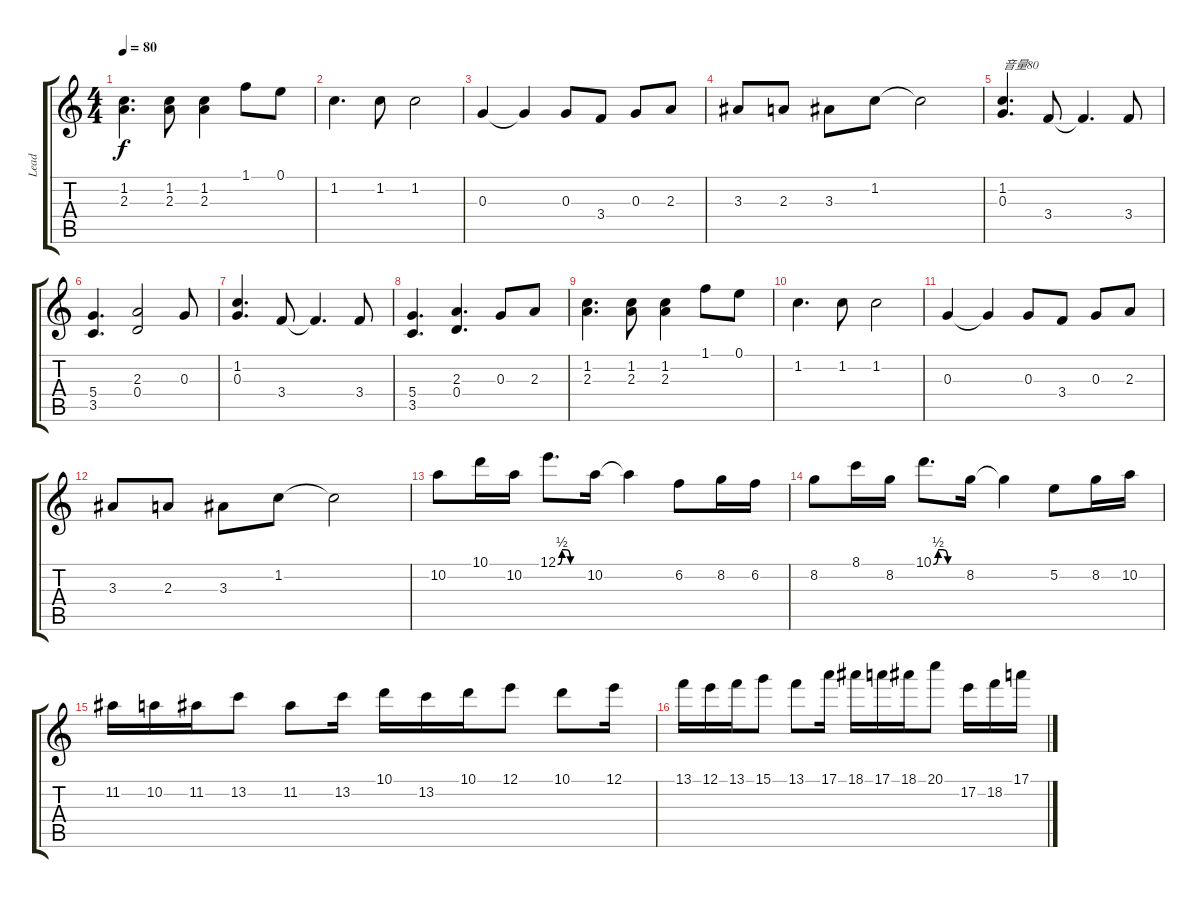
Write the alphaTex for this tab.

\track ("Lead" "Lead") {instrument overdrivenguitar}
\staff {score tabs}
\tuning (E4 B3 G3 D3 A2 E2) {hide}
\ts (4 4)
\tempo 80
\clef g2
\ks c
(1.2 2.3).4{d dy f} (1.2 2.3).8 (1.2 2.3).4 1.1.8 0.1.8 |
1.2.4{d} 1.2.8 1.2.2 |
0.3.4 0.3{t}.4 0.3.8 3.4.8 0.3.8 2.3.8 |
3.3.8 2.3.8 3.3.8 1.2.8 1.2{t}.2 |
(1.2 0.3).4{d txt "音量80"} 3.4.8 3.4{t}.4{d} 3.4.8 |
(5.4 3.5).4{d} (2.3 0.4).2 0.3.8 |
(1.2 0.3).4{d} 3.4.8 3.4{t}.4{d} 3.4.8 |
(5.4 3.5).4{d} (2.3 0.4).4{d} 0.3.8 2.3.8 |
(1.2 2.3).4{d} (1.2 2.3).8 (1.2 2.3).4 1.1.8 0.1.8 |
1.2.4{d} 1.2.8 1.2.2 |
0.3.4 0.3{t}.4 0.3.8 3.4.8 0.3.8 2.3.8 |
3.3.8 2.3.8 3.3.8 1.2.8 1.2{t}.2 |
10.2.8 10.1.16 10.2.16 12.1{be (custom 0 0 10 2 20 2 30 0 60 0)}.8{d} 10.2.16 10.2{t}.4 6.2.8 8.2.16 6.2.16 |
8.2.8 8.1.16 8.2.16 10.1{be (custom 0 0 10 2 20 2 30 0 60 0)}.8{d} 8.2.16 8.2{t}.4 5.2.8 8.2.16 10.2.16 |
11.2.16 10.2.16 11.2.16 13.2.8 11.2.8 13.2.16 10.1.16 13.2.16 10.1.16 12.1.8 10.1.8 12.1.16 |
13.1.16 12.1.16 13.1.16 15.1.8 13.1.8 17.1.16 18.1.16 17.1.16 18.1.16 20.1.8 17.2.16 18.2.16 17.1.16
